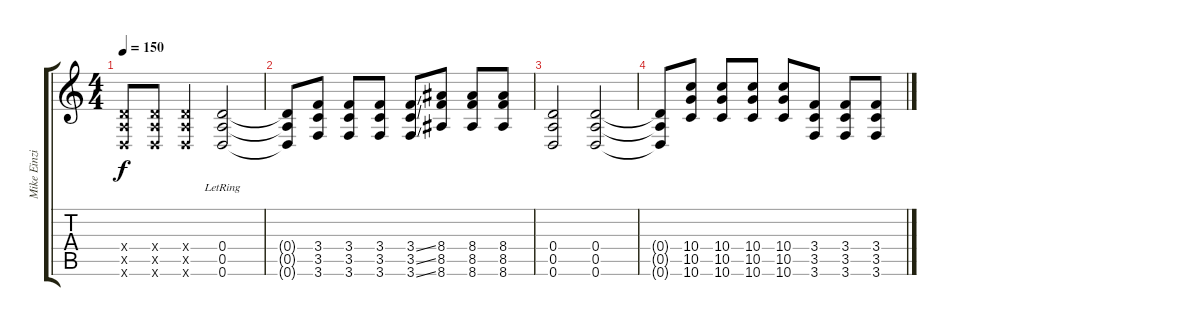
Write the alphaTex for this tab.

\track ("Mike Einziger" "Mike Einzi") {instrument overdrivenguitar}
\staff {score tabs}
\tuning (E4 B3 G3 D3 A2 D2) {hide}
\ts (4 4)
\tempo 150
\clef g2
\ks c
(0.4{x} 0.5{x} 0.6{x}).8{dy f} (0.4{x} 0.5{x} 0.6{x}).8 (0.4{x} 0.5{x} 0.6{x}).4 (0.4{lr} 0.5{lr} 0.6{lr}).2 |
(0.4{t} 0.5{t} 0.6{t}).8 (3.4 3.5 3.6).8 (3.4 3.5 3.6).8 (3.4 3.5 3.6).8 (3.4{ss} 3.5{ss} 3.6{ss}).8 (8.4 8.5 8.6).8 (8.4 8.5 8.6).8 (8.4 8.5 8.6).8 |
(0.4 0.5 0.6).2 (0.4 0.5 0.6).2 |
(0.4{t} 0.5{t} 0.6{t}).8 (10.4 10.5 10.6).8 (10.4 10.5 10.6).8 (10.4 10.5 10.6).8 (10.4 10.5 10.6).8 (3.4 3.5 3.6).8 (3.4 3.5 3.6).8 (3.4 3.5 3.6).8
